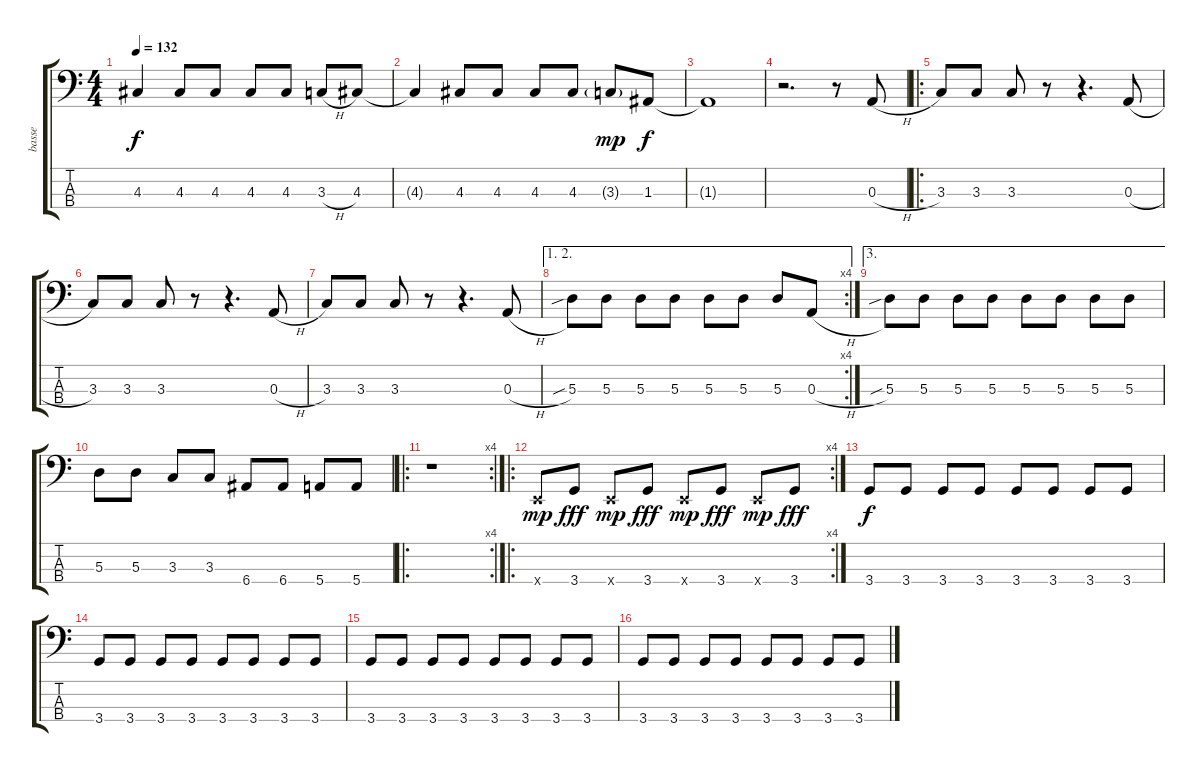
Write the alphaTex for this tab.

\track ("basse" "basse") {instrument electricbasspick}
\staff {score tabs}
\tuning (G2 D2 A1 E1) {hide}
\ts (4 4)
\tempo 132
\clef f4
\ks c
4.3.4{dy f} 4.3.8 4.3.8 4.3.8 4.3.8 3.3{h}.8 4.3.8 |
4.3{t}.4 4.3.8 4.3.8 4.3.8 4.3.8 3.3{g}.8{dy mp} 1.3.8{dy f} |
1.3{t}.1 |
r.2{d} r.8 0.3{h}.8 |
\ro
3.3.8 3.3.8 3.3.8 r.8 r.4{d} 0.3{h}.8 |
3.3.8 3.3.8 3.3.8 r.8 r.4{d} 0.3{h}.8 |
3.3.8 3.3.8 3.3.8 r.8 r.4{d} 0.3{h}.8 |
\ae (1 2)
\rc 4
5.3{sib}.8 5.3.8 5.3.8 5.3.8 5.3.8 5.3.8 5.3.8 0.3{h}.8 |
\ae 3
5.3{sib}.8 5.3.8 5.3.8 5.3.8 5.3.8 5.3.8 5.3.8 5.3.8 |
5.3.8 5.3.8 3.3.8 3.3.8 6.4.8 6.4.8 5.4.8 5.4.8 |
\ro
\rc 4
r.1 |
\ro
\rc 4
0.4{x}.8{dy mp} 3.4.8{dy fff} 0.4{x}.8{dy mp} 3.4.8{dy fff} 0.4{x}.8{dy mp} 3.4.8{dy fff} 0.4{x}.8{dy mp} 3.4.8{dy fff} |
3.4.8{dy f} 3.4.8 3.4.8 3.4.8 3.4.8 3.4.8 3.4.8 3.4.8 |
3.4.8 3.4.8 3.4.8 3.4.8 3.4.8 3.4.8 3.4.8 3.4.8 |
3.4.8 3.4.8 3.4.8 3.4.8 3.4.8 3.4.8 3.4.8 3.4.8 |
3.4.8 3.4.8 3.4.8 3.4.8 3.4.8 3.4.8 3.4.8 3.4.8
